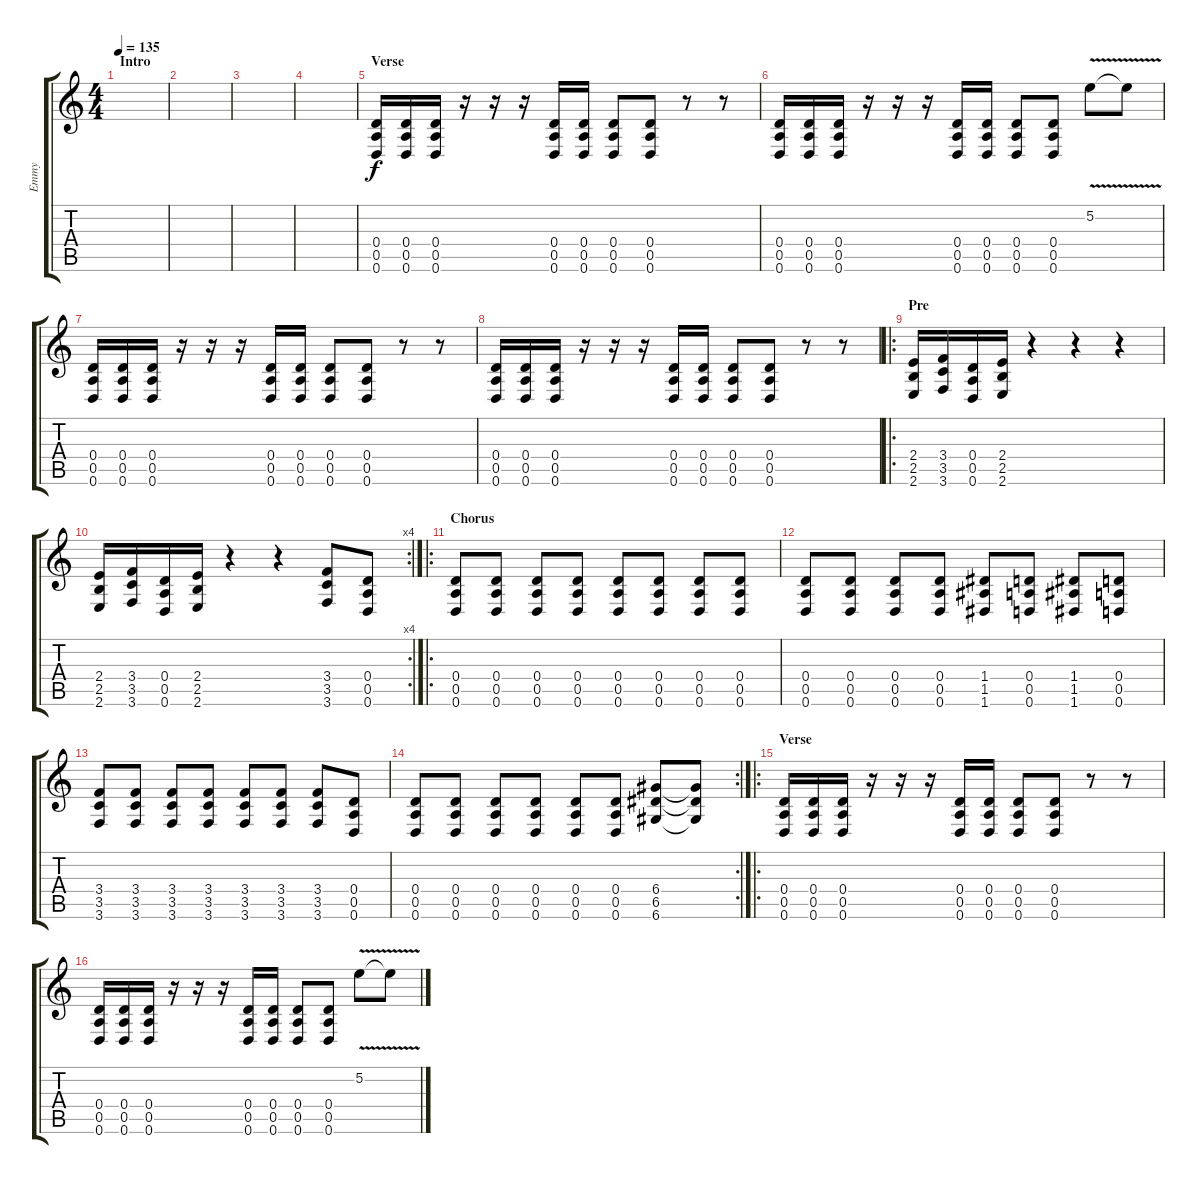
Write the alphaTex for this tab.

\track ("Emmy" "Emmy") {instrument distortionguitar}
\staff {score tabs}
\tuning (E4 B3 G3 D3 A2 D2) {hide}
\ts (4 4)
\section ("" "Intro")
\tempo 135
\clef g2
\ks c
|
|
|
|
\section ("" "Verse")
(0.4 0.5 0.6).16 (0.4 0.5 0.6).16 (0.4 0.5 0.6).16 r.16 r.16 r.16 (0.4 0.5 0.6).16 (0.4 0.5 0.6).16 (0.4 0.5 0.6).8 (0.4 0.5 0.6).8 r.8 r.8 |
(0.4 0.5 0.6).16 (0.4 0.5 0.6).16 (0.4 0.5 0.6).16 r.16 r.16 r.16 (0.4 0.5 0.6).16 (0.4 0.5 0.6).16 (0.4 0.5 0.6).8 (0.4 0.5 0.6).8 5.2{v}.8 5.2{t}.8 |
(0.4 0.5 0.6).16 (0.4 0.5 0.6).16 (0.4 0.5 0.6).16 r.16 r.16 r.16 (0.4 0.5 0.6).16 (0.4 0.5 0.6).16 (0.4 0.5 0.6).8 (0.4 0.5 0.6).8 r.8 r.8 |
(0.4 0.5 0.6).16 (0.4 0.5 0.6).16 (0.4 0.5 0.6).16 r.16 r.16 r.16 (0.4 0.5 0.6).16 (0.4 0.5 0.6).16 (0.4 0.5 0.6).8 (0.4 0.5 0.6).8 r.8 r.8 |
\ro
\section ("" "Pre")
(2.4 2.5 2.6).16 (3.4 3.5 3.6).16 (0.4 0.5 0.6).16 (2.4 2.5 2.6).16 r.4 r.4 r.4 |
\rc 4
(2.4 2.5 2.6).16 (3.4 3.5 3.6).16 (0.4 0.5 0.6).16 (2.4 2.5 2.6).16 r.4 r.4 (3.4 3.5 3.6).8 (0.4 0.5 0.6).8 |
\ro
\section ("" "Chorus")
(0.4 0.5 0.6).8 (0.4 0.5 0.6).8 (0.4 0.5 0.6).8 (0.4 0.5 0.6).8 (0.4 0.5 0.6).8 (0.4 0.5 0.6).8 (0.4 0.5 0.6).8 (0.4 0.5 0.6).8 |
(0.4 0.5 0.6).8 (0.4 0.5 0.6).8 (0.4 0.5 0.6).8 (0.4 0.5 0.6).8 (1.4 1.5 1.6).8 (0.4 0.5 0.6).8 (1.4 1.5 1.6).8 (0.4 0.5 0.6).8 |
(3.4 3.5 3.6).8 (3.4 3.5 3.6).8 (3.4 3.5 3.6).8 (3.4 3.5 3.6).8 (3.4 3.5 3.6).8 (3.4 3.5 3.6).8 (3.4 3.5 3.6).8 (0.4 0.5 0.6).8 |
\rc 2
(0.4 0.5 0.6).8 (0.4 0.5 0.6).8 (0.4 0.5 0.6).8 (0.4 0.5 0.6).8 (0.4 0.5 0.6).8 (0.4 0.5 0.6).8 (6.4 6.5 6.6).8 (6.4{t} 6.5{t} 6.6{t}).8 |
\ro
\section ("" "Verse")
(0.4 0.5 0.6).16 (0.4 0.5 0.6).16 (0.4 0.5 0.6).16 r.16 r.16 r.16 (0.4 0.5 0.6).16 (0.4 0.5 0.6).16 (0.4 0.5 0.6).8 (0.4 0.5 0.6).8 r.8 r.8 |
(0.4 0.5 0.6).16 (0.4 0.5 0.6).16 (0.4 0.5 0.6).16 r.16 r.16 r.16 (0.4 0.5 0.6).16 (0.4 0.5 0.6).16 (0.4 0.5 0.6).8 (0.4 0.5 0.6).8 5.2{v}.8 5.2{t}.8
